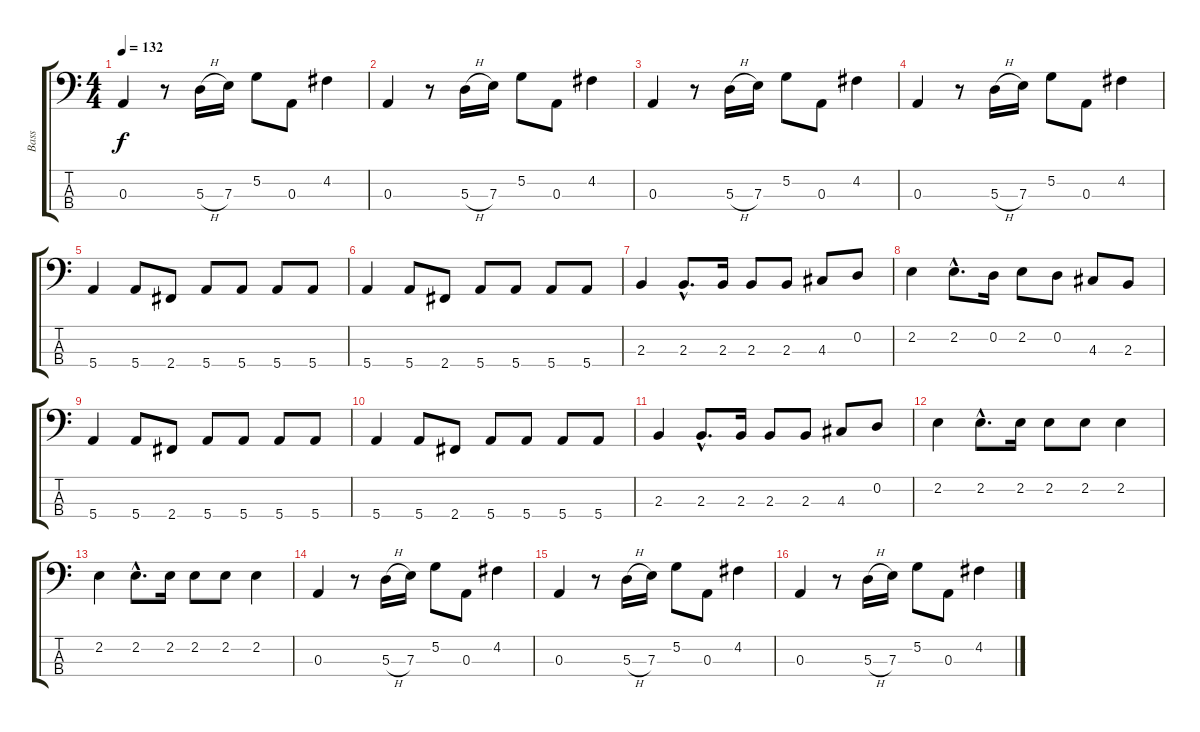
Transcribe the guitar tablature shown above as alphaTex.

\track ("Bass" "Bass") {instrument electricbasspick}
\staff {score tabs}
\tuning (G2 D2 A1 E1) {hide}
\ts (4 4)
\tempo 132
\clef f4
\ks c
0.3.4{dy f} r.8 5.3{h}.16 7.3.16 5.2.8 0.3.8 4.2.4 |
0.3.4 r.8 5.3{h}.16 7.3.16 5.2.8 0.3.8 4.2.4 |
0.3.4 r.8 5.3{h}.16 7.3.16 5.2.8 0.3.8 4.2.4 |
0.3.4 r.8 5.3{h}.16 7.3.16 5.2.8 0.3.8 4.2.4 |
5.4.4 5.4.8 2.4.8 5.4.8 5.4.8 5.4.8 5.4.8 |
5.4.4 5.4.8 2.4.8 5.4.8 5.4.8 5.4.8 5.4.8 |
2.3.4 2.3{hac}.8{d} 2.3.16 2.3.8 2.3.8 4.3.8 0.2.8 |
2.2.4 2.2{hac}.8{d} 0.2.16 2.2.8 0.2.8 4.3.8 2.3.8 |
5.4.4 5.4.8 2.4.8 5.4.8 5.4.8 5.4.8 5.4.8 |
5.4.4 5.4.8 2.4.8 5.4.8 5.4.8 5.4.8 5.4.8 |
2.3.4 2.3{hac}.8{d} 2.3.16 2.3.8 2.3.8 4.3.8 0.2.8 |
2.2.4 2.2{hac}.8{d} 2.2.16 2.2.8 2.2.8 2.2.4 |
2.2.4 2.2{hac}.8{d} 2.2.16 2.2.8 2.2.8 2.2.4 |
0.3.4 r.8 5.3{h}.16 7.3.16 5.2.8 0.3.8 4.2.4 |
0.3.4 r.8 5.3{h}.16 7.3.16 5.2.8 0.3.8 4.2.4 |
0.3.4 r.8 5.3{h}.16 7.3.16 5.2.8 0.3.8 4.2.4
